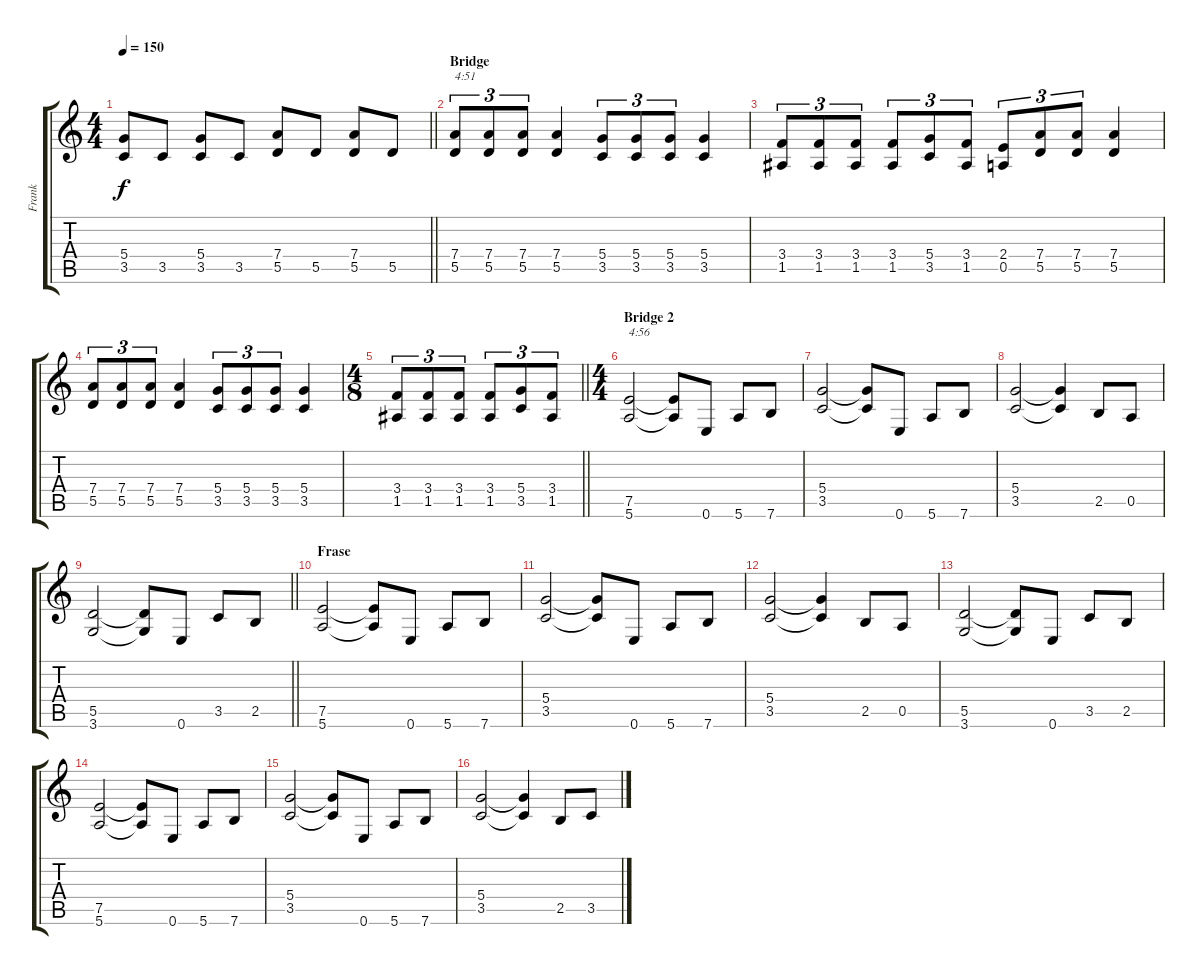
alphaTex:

\track ("Frank" "Frank") {instrument distortionguitar}
\staff {score tabs}
\tuning (E4 B3 G3 D3 A2 E2) {hide}
\ts (4 4)
\tempo 150
\clef g2
\barLineRight lightlight
\ks c
(5.4 3.5).8{dy f} 3.5.8 (5.4 3.5).8 3.5.8 (7.4 5.5).8 5.5.8 (7.4 5.5).8 5.5.8 |
\section ("" "Bridge")
(7.4 5.5).8{tu (3 2) txt "4:51"} (7.4 5.5).8{tu (3 2)} (7.4 5.5).8{tu (3 2)} (7.4 5.5).4 (5.4 3.5).8{tu (3 2)} (5.4 3.5).8{tu (3 2)} (5.4 3.5).8{tu (3 2)} (5.4 3.5).4 |
(3.4 1.5).8{tu (3 2)} (3.4 1.5).8{tu (3 2)} (3.4 1.5).8{tu (3 2)} (3.4 1.5).8{tu (3 2)} (5.4 3.5).8{tu (3 2)} (3.4 1.5).8{tu (3 2)} (2.4 0.5).8{tu (3 2)} (7.4 5.5).8{tu (3 2)} (7.4 5.5).8{tu (3 2)} (7.4 5.5).4 |
(7.4 5.5).8{tu (3 2)} (7.4 5.5).8{tu (3 2)} (7.4 5.5).8{tu (3 2)} (7.4 5.5).4 (5.4 3.5).8{tu (3 2)} (5.4 3.5).8{tu (3 2)} (5.4 3.5).8{tu (3 2)} (5.4 3.5).4 |
\ts (4 8)
\barLineRight lightlight
(3.4 1.5).8{tu (3 2)} (3.4 1.5).8{tu (3 2)} (3.4 1.5).8{tu (3 2)} (3.4 1.5).8{tu (3 2)} (5.4 3.5).8{tu (3 2)} (3.4 1.5).8{tu (3 2)} |
\ts (4 4)
\section ("" "Bridge 2")
(7.5 5.6).2{txt "4:56"} (7.5{t} 5.6{t}).8 0.6.8 5.6.8 7.6.8 |
(5.4 3.5).2 (5.4{t} 3.5{t}).8 0.6.8 5.6.8 7.6.8 |
(5.4 3.5).2 (5.4{t} 3.5{t}).4 2.5.8 0.5.8 |
\barLineRight lightlight
(5.5 3.6).2 (5.5{t} 3.6{t}).8 0.6.8 3.5.8 2.5.8 |
\section ("" "Frase")
(7.5 5.6).2 (7.5{t} 5.6{t}).8 0.6.8 5.6.8 7.6.8 |
(5.4 3.5).2 (5.4{t} 3.5{t}).8 0.6.8 5.6.8 7.6.8 |
(5.4 3.5).2 (5.4{t} 3.5{t}).4 2.5.8 0.5.8 |
(5.5 3.6).2 (5.5{t} 3.6{t}).8 0.6.8 3.5.8 2.5.8 |
(7.5 5.6).2 (7.5{t} 5.6{t}).8 0.6.8 5.6.8 7.6.8 |
(5.4 3.5).2 (5.4{t} 3.5{t}).8 0.6.8 5.6.8 7.6.8 |
(5.4 3.5).2 (5.4{t} 3.5{t}).4 2.5.8 3.5.8
